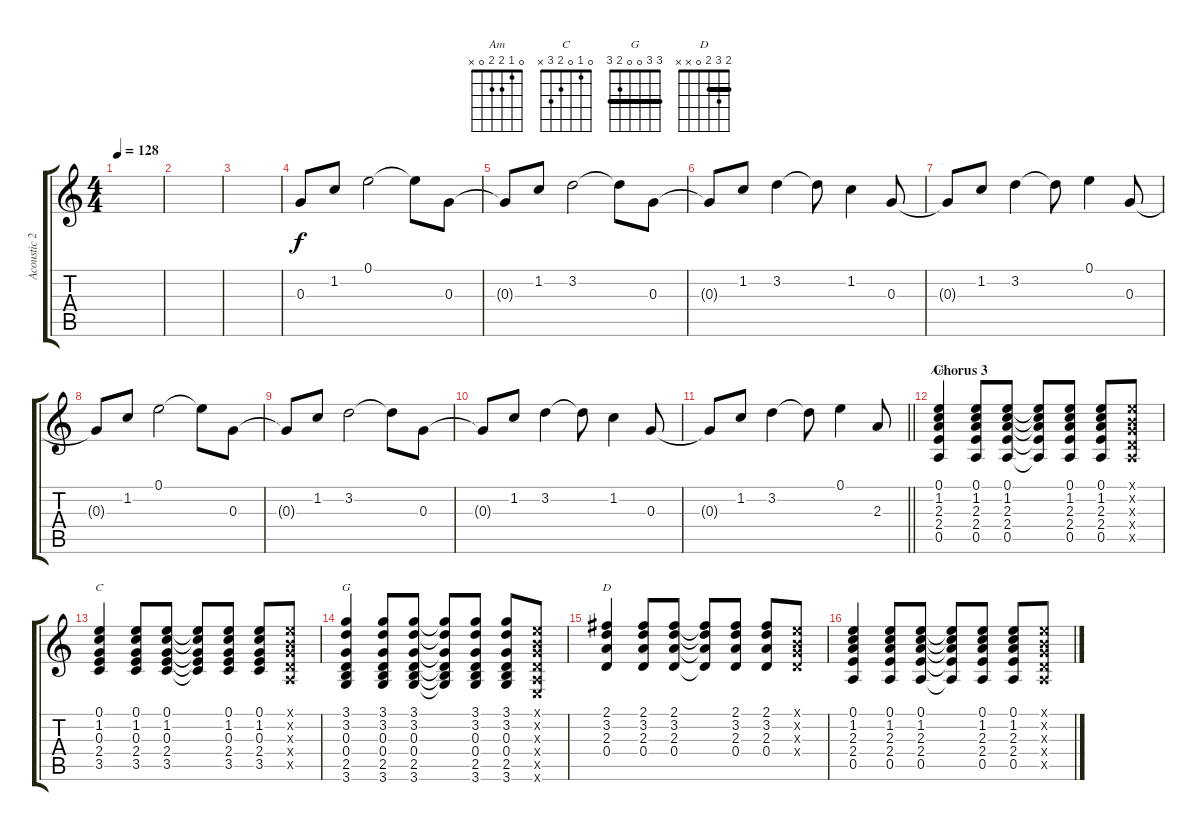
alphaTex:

\track ("Acoustic 2" "Acoustic 2") {instrument acousticguitarsteel}
\staff {score tabs}
\tuning (E4 B3 G3 D3 A2 E2) {hide}
\chord ("Am" 0 1 2 2 0 x)
\chord ("C" 0 1 0 2 3 x)
\chord ("G" 3 3 0 0 2 3) {barre 3}
\chord ("D" 2 3 2 0 x x) {barre 2}
\ts (4 4)
\tempo 128
\clef g2
\ks c
|
|
|
0.3.8 1.2.8 0.1.2 0.1{t}.8 0.3.8 |
0.3{t}.8 1.2.8 3.2.2 3.2{t}.8 0.3.8 |
0.3{t}.8 1.2.8 3.2.4 3.2{t}.8 1.2.4 0.3.8 |
0.3{t}.8 1.2.8 3.2.4 3.2{t}.8 0.1.4 0.3.8 |
0.3{t}.8{beam Up} 1.2.8 0.1.2 0.1{t}.8 0.3.8 |
0.3{t}.8 1.2.8 3.2.2 3.2{t}.8 0.3.8 |
0.3{t}.8 1.2.8 3.2.4 3.2{t}.8 1.2.4 0.3.8 |
\barLineRight lightlight
0.3{t}.8 1.2.8 3.2.4 3.2{t}.8 0.1.4 2.3.8 |
\section ("" "Chorus 3")
(0.1 1.2 2.3 2.4 0.5).4{ch "Am"} (0.1 1.2 2.3 2.4 0.5).8 (0.1 1.2 2.3 2.4 0.5).8 (0.1{t} 1.2{t} 2.3{t} 2.4{t} 0.5{t}).8 (0.1 1.2 2.3 2.4 0.5).8 (0.1 1.2 2.3 2.4 0.5).8 (0.1{x} 0.2{x} 0.3{x} 0.4{x} 0.5{x}).8 |
(0.1 1.2 0.3 2.4 3.5).4{ch "C"} (0.1 1.2 0.3 2.4 3.5).8 (0.1 1.2 0.3 2.4 3.5).8 (0.1{t} 1.2{t} 0.3{t} 2.4{t} 3.5{t}).8 (0.1 1.2 0.3 2.4 3.5).8 (0.1 1.2 0.3 2.4 3.5).8 (0.1{x} 0.2{x} 0.3{x} 0.4{x} 0.5{x}).8 |
(3.1 3.2 0.3 0.4 2.5 3.6).4{ch "G"} (3.1 3.2 0.3 0.4 2.5 3.6).8 (3.1 3.2 0.3 0.4 2.5 3.6).8 (3.1{t} 3.2{t} 0.3{t} 0.4{t} 2.5{t} 3.6{t}).8 (3.1 3.2 0.3 0.4 2.5 3.6).8 (3.1 3.2 0.3 0.4 2.5 3.6).8 (0.1{x} 0.2{x} 0.3{x} 0.4{x} 0.5{x} 0.6{x}).8 |
(2.1 3.2 2.3 0.4).4{ch "D"} (2.1 3.2 2.3 0.4).8 (2.1 3.2 2.3 0.4).8 (2.1{t} 3.2{t} 2.3{t} 0.4{t}).8 (2.1 3.2 2.3 0.4).8 (2.1 3.2 2.3 0.4).8 (0.1{x} 0.2{x} 0.3{x} 0.4{x}).8 |
(0.1 1.2 2.3 2.4 0.5).4 (0.1 1.2 2.3 2.4 0.5).8 (0.1 1.2 2.3 2.4 0.5).8 (0.1{t} 1.2{t} 2.3{t} 2.4{t} 0.5{t}).8 (0.1 1.2 2.3 2.4 0.5).8 (0.1 1.2 2.3 2.4 0.5).8 (0.1{x} 0.2{x} 0.3{x} 0.4{x} 0.5{x}).8
